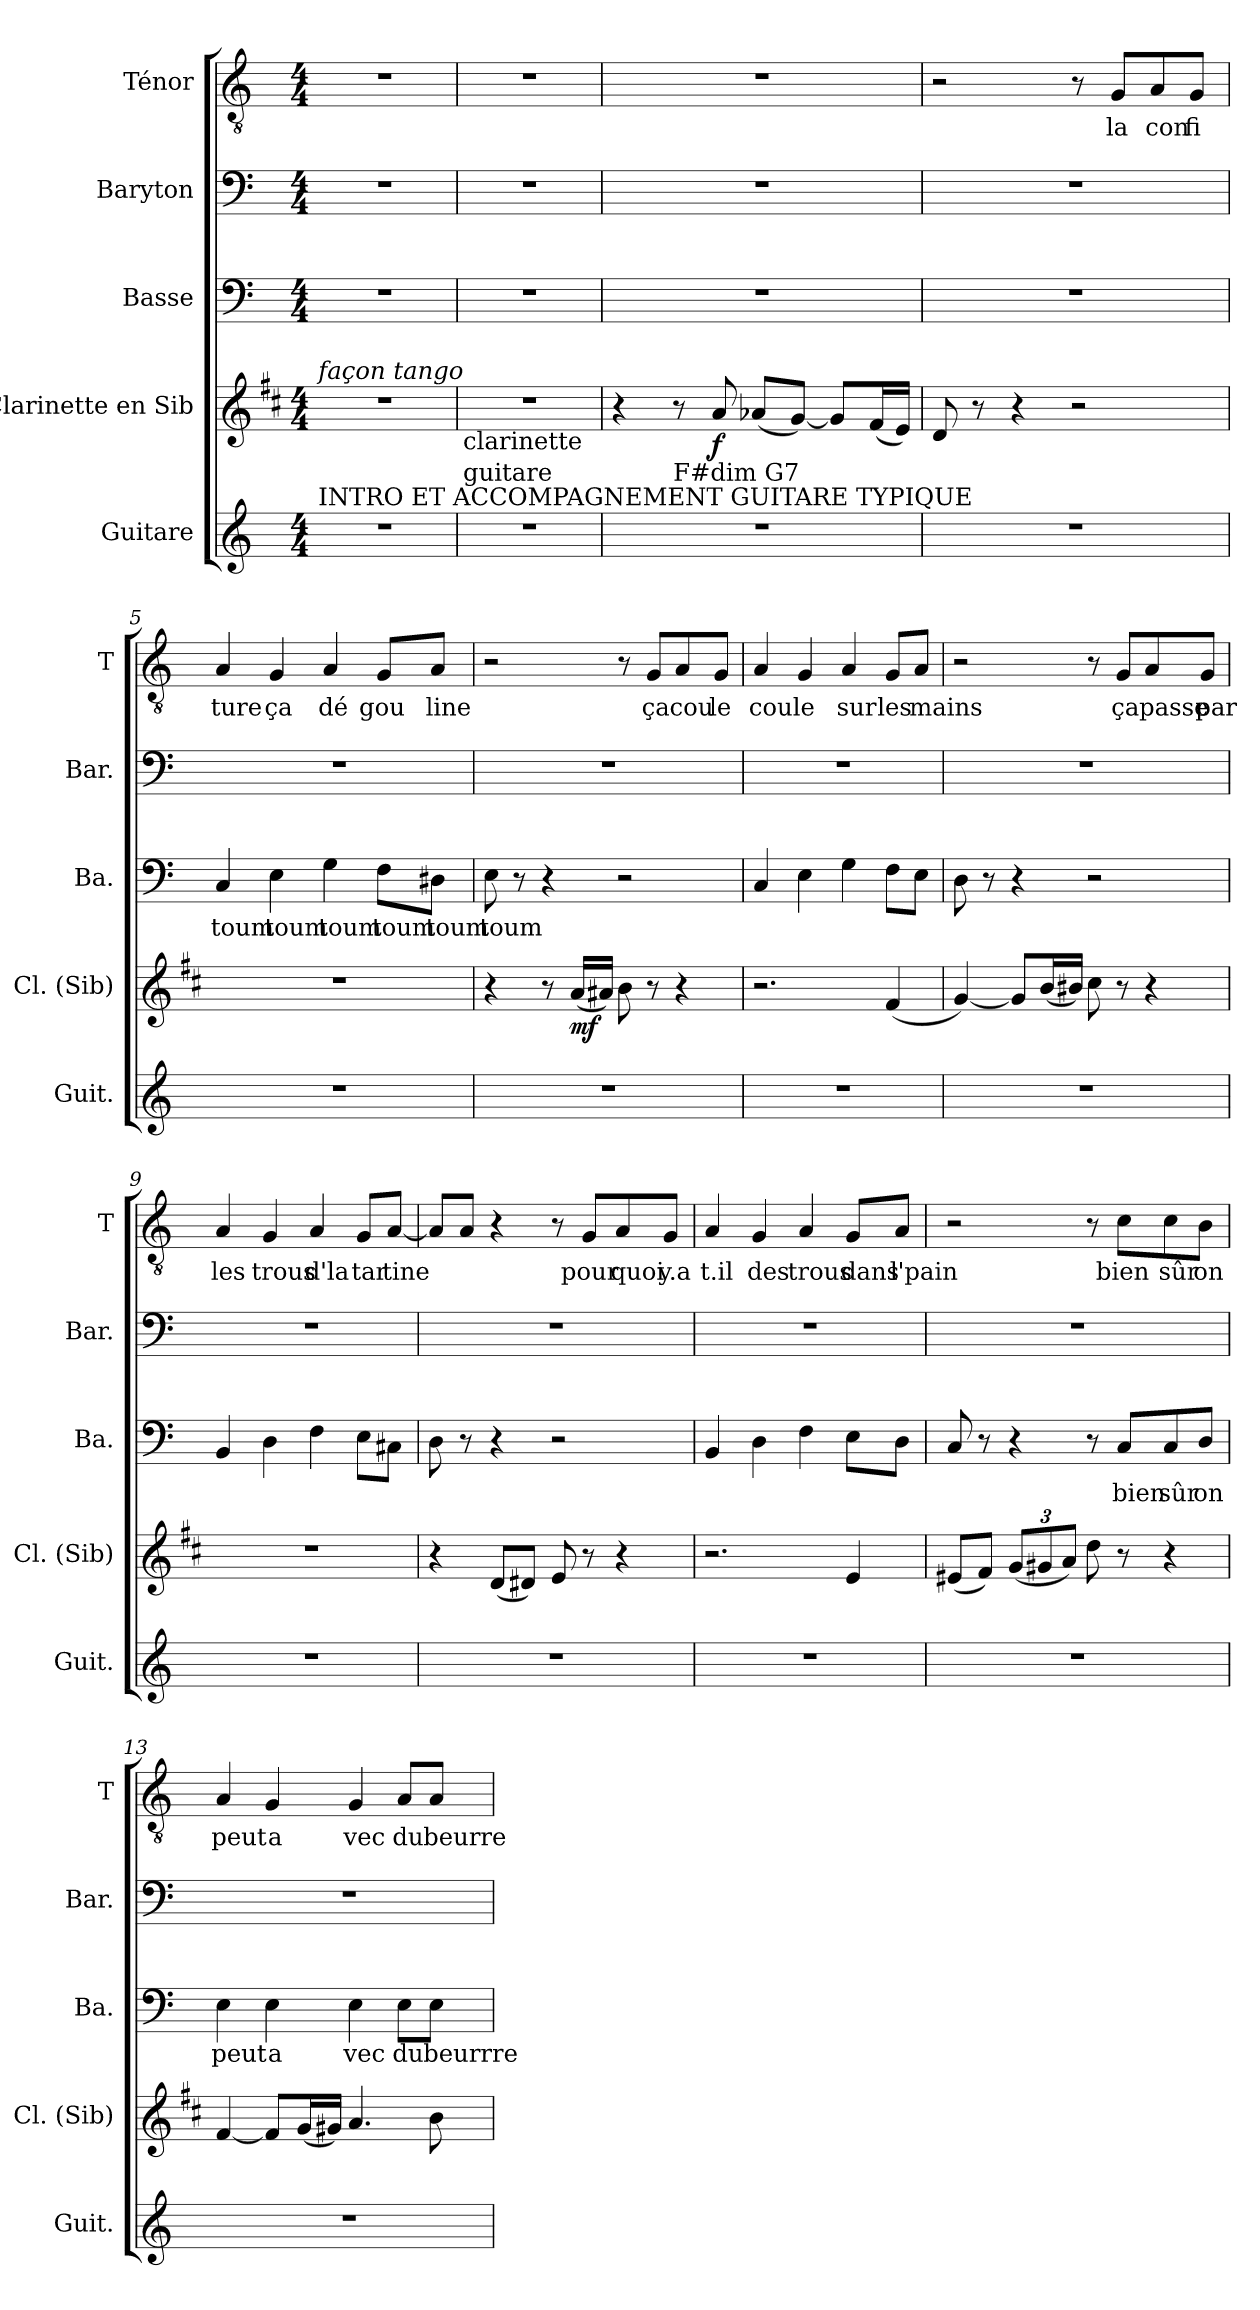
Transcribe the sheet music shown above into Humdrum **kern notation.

**kern	**kern	**dynam	**kern	**text	**kern	**kern	**text
*part5	*part4	*part4	*part3	*part3	*part2	*part1	*part1
*staff5	*staff4	*staff4	*staff3	*staff3	*staff2	*staff1	*staff1
*I"Guitare	*I"Clarinette en Sib	*	*I"Basse	*	*I"Baryton	*I"Ténor	*
*I'Guit.	*I'Cl. (Sib)	*	*I'Ba.	*	*I'Bar.	*I'T	*
*clefG2	*clefG2	*	*clefF4	*	*clefF4	*clefGv2	*
*ITrd7c12	*ITrd1c2	*	*	*	*	*	*
*k[]	*k[]	*	*k[]	*	*k[]	*k[]	*
*C:	*C:	*	*C:	*	*C:	*C:	*
*M4/4	*M4/4	*	*M4/4	*	*M4/4	*M4/4	*
=1	=1	=1	=1	=1	=1	=1	=1
!	!LO:TX:a:i:t=façon tango	!	!	!	!	!	!
!LO:TX:a:t=INTRO ET ACCOMPAGNEMENT GUITARE TYPIQUE	!	!	!	!	!	!	!
1r	1r	.	1r	.	1r	1r	.
=2	=2	=2	=2	=2	=2	=2	=2
!	!LO:TX:b:t=clarinette	!	!	!	!	!	!
!LO:TX:a:t=guitare	!	!	!	!	!	!	!
1r	1r	.	1r	.	1r	1r	.
=3	=3	=3	=3	=3	=3	=3	=3
*^	*	*	*	*	*	*	*
1r	4ryy	4r	.	1r	.	1r	1r	.
!	!LO:TX:a:t=F#dim               G7	!	!	!	!	!	!	!
.	2.ryy	8r	.	.	.	.	.	.
!	!	!	!LO:DY:b	!	!	!	!	!
.	.	8g/	f	.	.	.	.	.
.	.	(<8g-X/L	.	.	.	.	.	.
.	.	[8f/J)	.	.	.	.	.	.
.	.	8f/L]	.	.	.	.	.	.
.	.	(<16e/L	.	.	.	.	.	.
.	.	16d/JJ)	.	.	.	.	.	.
*v	*v	*	*	*	*	*	*	*
=4	=4	=4	=4	=4	=4	=4	=4
1r	8c/	.	1r	.	1r	2r	.
.	8r	.	.	.	.	.	.
.	4r	.	.	.	.	.	.
.	2r	.	.	.	.	8r	.
!	!	!	!	!	!	!	!LO:LY:b
.	.	.	.	.	.	8G/L	la
!	!	!	!	!	!	!	!LO:LY:b
.	.	.	.	.	.	8A/	con
!	!	!	!	!	!	!	!LO:LY:b
.	.	.	.	.	.	8G/J	fi
!!LO:LB:g=z
=5	=5	=5	=5	=5	=5	=5	=5
!	!	!	!	!LO:LY:b	!	!	!LO:LY:b
1r	1r	.	4C/	toum	1r	4A/	ture
!	!	!	!	!LO:LY:b	!	!	!LO:LY:b
.	.	.	4E\	toum	.	4G/	ça
!	!	!	!	!LO:LY:b	!	!	!LO:LY:b
.	.	.	4G\	toum	.	4A/	dé
!	!	!	!	!LO:LY:b	!	!	!LO:LY:b
.	.	.	8F\L	toum	.	8G/L	gou
!	!	!	!	!LO:LY:b	!	!	!LO:LY:b
.	.	.	8D#X\J	toum	.	8A/J	line
=6	=6	=6	=6	=6	=6	=6	=6
!	!	!	!	!LO:LY:b	!	!	!
1r	4r	.	8E\	toum	1r	2r	.
.	.	.	8r	.	.	.	.
.	8r	.	4r	.	.	.	.
!	!	!LO:DY:b	!	!	!	!	!
.	(<16g/LL	mf	.	.	.	.	.
.	16g#X/JJ)	.	.	.	.	.	.
.	8a\	.	2r	.	.	8r	.
!	!	!	!	!	!	!	!LO:LY:b
.	8r	.	.	.	.	8G/L	ça
!	!	!	!	!	!	!	!LO:LY:b
.	4r	.	.	.	.	8A/	cou
!	!	!	!	!	!	!	!LO:LY:b
.	.	.	.	.	.	8G/J	le
!!LO:PB:g=z
=7	=7	=7	=7	=7	=7	=7	=7
!	!	!	!	!	!	!	!LO:LY:b
1r	2.r	.	4C/	.	1r	4A/	cou
!	!	!	!	!	!	!	!LO:LY:b
.	.	.	4E\	.	.	4G/	le
!	!	!	!	!	!	!	!LO:LY:b
.	.	.	4G\	.	.	4A/	sur
!	!	!	!	!	!	!	!LO:LY:b
.	(<4e/	.	8F\L	.	.	8G/L	les
!	!	!	!	!	!	!	!LO:LY:b
.	.	.	8E\J	.	.	8A/J	mains
=8	=8	=8	=8	=8	=8	=8	=8
1r	[4f/)	.	8D\	.	1r	2r	.
.	.	.	8r	.	.	.	.
.	8f/L]	.	4r	.	.	.	.
.	(<16a/L	.	.	.	.	.	.
.	16a#X/JJ)	.	.	.	.	.	.
.	8b\	.	2r	.	.	8r	.
!	!	!	!	!	!	!	!LO:LY:b
.	8r	.	.	.	.	8G/L	ça
!	!	!	!	!	!	!	!LO:LY:b
.	4r	.	.	.	.	8A/	passe
!	!	!	!	!	!	!	!LO:LY:b
.	.	.	.	.	.	8G/J	par
!!LO:LB:g=z
=9	=9	=9	=9	=9	=9	=9	=9
!	!	!	!	!	!	!	!LO:LY:b
1r	1r	.	4BB/	.	1r	4A/	les
!	!	!	!	!	!	!	!LO:LY:b
.	.	.	4D\	.	.	4G/	trous
!	!	!	!	!	!	!	!LO:LY:b
.	.	.	4F\	.	.	4A/	d'la
!	!	!	!	!	!	!	!LO:LY:b
.	.	.	8E\L	.	.	8G/L	tar
!	!	!	!	!	!	!	!LO:LY:b
.	.	.	8C#X\J	.	.	[8A/J	tine
=10	=10	=10	=10	=10	=10	=10	=10
1r	4r	.	8D\	.	1r	8A/L]	.
.	.	.	8r	.	.	8A/J	.
.	(<8c/L	.	4r	.	.	4r	.
.	8c#X/J)	.	.	.	.	.	.
.	8d/	.	2r	.	.	8r	.
!	!	!	!	!	!	!	!LO:LY:b
.	8r	.	.	.	.	8G/L	pour
!	!	!	!	!	!	!	!LO:LY:b
.	4r	.	.	.	.	8A/	quoi
!	!	!	!	!	!	!	!LO:LY:b
.	.	.	.	.	.	8G/J	y.a
!!LO:PB:g=z
=11	=11	=11	=11	=11	=11	=11	=11
!	!	!	!	!	!	!	!LO:LY:b
1r	2.r	.	4BB/	.	1r	4A/	t.il
!	!	!	!	!	!	!	!LO:LY:b
.	.	.	4D\	.	.	4G/	des
!	!	!	!	!	!	!	!LO:LY:b
.	.	.	4F\	.	.	4A/	trous
!	!	!	!	!	!	!	!LO:LY:b
.	4d/	.	8E\L	.	.	8G/L	dans
!	!	!	!	!	!	!	!LO:LY:b
.	.	.	8D\J	.	.	8A/J	l'pain
=12	=12	=12	=12	=12	=12	=12	=12
1r	(<8d#X/L	.	8C/	.	1r	2r	.
.	8e/J)	.	8r	.	.	.	.
.	(<12f/L	.	4r	.	.	.	.
.	12f#X/	.	.	.	.	.	.
.	12g/J)	.	.	.	.	.	.
.	8cc\	.	8r	.	.	8r	.
!	!	!	!	!LO:LY:b	!	!	!LO:LY:b
.	8r	.	8C/L	bien	.	8c\L	bien
!	!	!	!	!LO:LY:b	!	!	!LO:LY:b
.	4r	.	8C/	sûr	.	8c\	sûr
!	!	!	!	!LO:LY:b	!	!	!LO:LY:b
.	.	.	8D/J	on	.	8B\J	on
!!LO:LB:g=z
=13	=13	=13	=13	=13	=13	=13	=13
!	!	!	!	!LO:LY:b	!	!	!LO:LY:b
1r	[4e/	.	4E\	peut	1r	4A/	peut
!	!	!	!	!LO:LY:b	!	!	!LO:LY:b
.	8e/L]	.	4E\	a	.	4G/	a
.	(<16f/L	.	.	.	.	.	.
.	16f#X/JJ)	.	.	.	.	.	.
!	!	!	!	!LO:LY:b	!	!	!LO:LY:b
.	4.g/	.	4E\	vec	.	4G/	vec
!	!	!	!	!LO:LY:b	!	!	!LO:LY:b
.	.	.	8E\L	du	.	8A/L	du
!	!	!	!	!LO:LY:b	!	!	!LO:LY:b
.	8a\	.	8E\J	beurrre	.	8A/J	beurre
=	=	=	=	=	=	=	=
*-	*-	*-	*-	*-	*-	*-	*-
